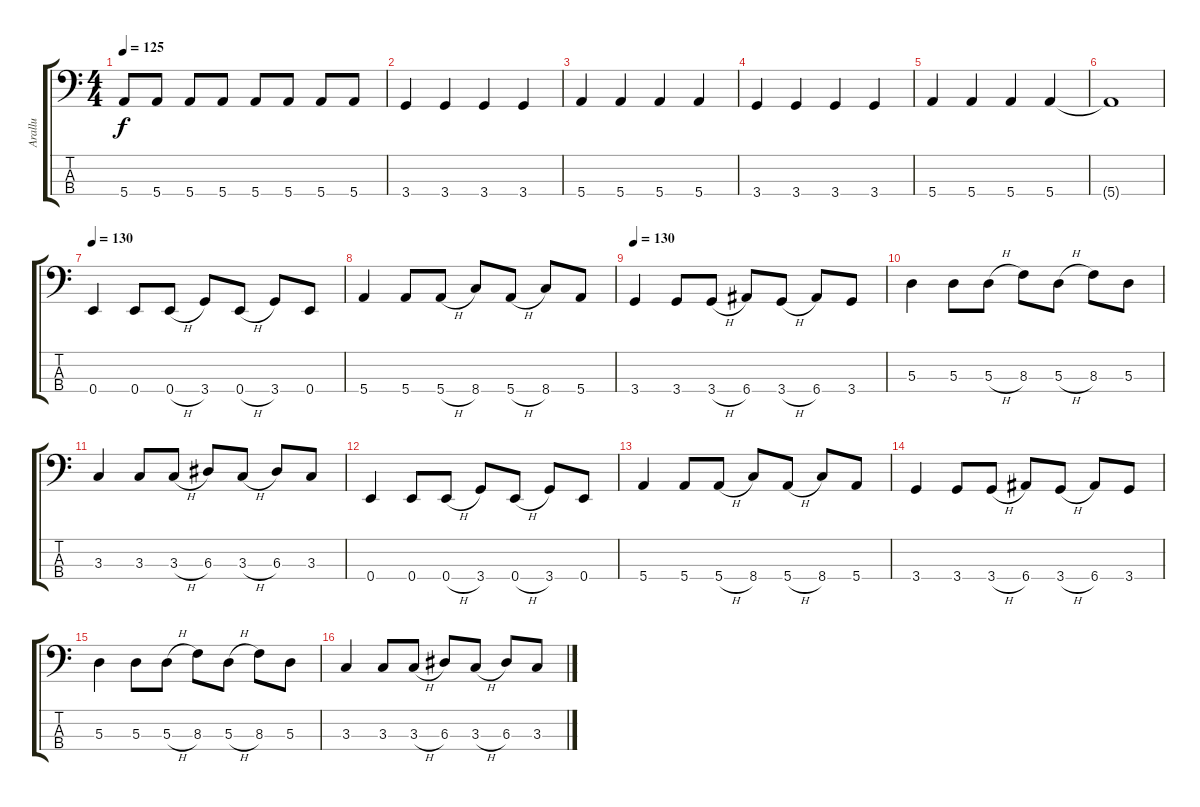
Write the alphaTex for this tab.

\track ("Arallu" "Arallu") {instrument acousticguitarnylon}
\staff {score tabs}
\tuning (G2 D2 A1 E1) {hide}
\ts (4 4)
\tempo 125
\clef f4
\ks c
5.4.8{dy f} 5.4.8 5.4.8 5.4.8 5.4.8 5.4.8 5.4.8 5.4.8 |
3.4.4 3.4.4 3.4.4 3.4.4 |
5.4.4 5.4.4 5.4.4 5.4.4 |
3.4.4 3.4.4 3.4.4 3.4.4 |
5.4.4 5.4.4 5.4.4 5.4.4 |
5.4{t}.1 |
\tempo 130
0.4.4 0.4.8 0.4{h}.8 3.4.8 0.4{h}.8 3.4.8 0.4.8 |
5.4.4 5.4.8 5.4{h}.8 8.4.8 5.4{h}.8 8.4.8 5.4.8 |
\tempo 130
3.4.4 3.4.8 3.4{h}.8 6.4.8 3.4{h}.8 6.4.8 3.4.8 |
5.3.4 5.3.8 5.3{h}.8 8.3.8 5.3{h}.8 8.3.8 5.3.8 |
3.3.4 3.3.8 3.3{h}.8 6.3.8 3.3{h}.8 6.3.8 3.3.8 |
0.4.4 0.4.8 0.4{h}.8 3.4.8 0.4{h}.8 3.4.8 0.4.8 |
5.4.4 5.4.8 5.4{h}.8 8.4.8 5.4{h}.8 8.4.8 5.4.8 |
3.4.4 3.4.8 3.4{h}.8 6.4.8 3.4{h}.8 6.4.8 3.4.8 |
5.3.4 5.3.8 5.3{h}.8 8.3.8 5.3{h}.8 8.3.8 5.3.8 |
3.3.4 3.3.8 3.3{h}.8 6.3.8 3.3{h}.8 6.3.8 3.3.8
